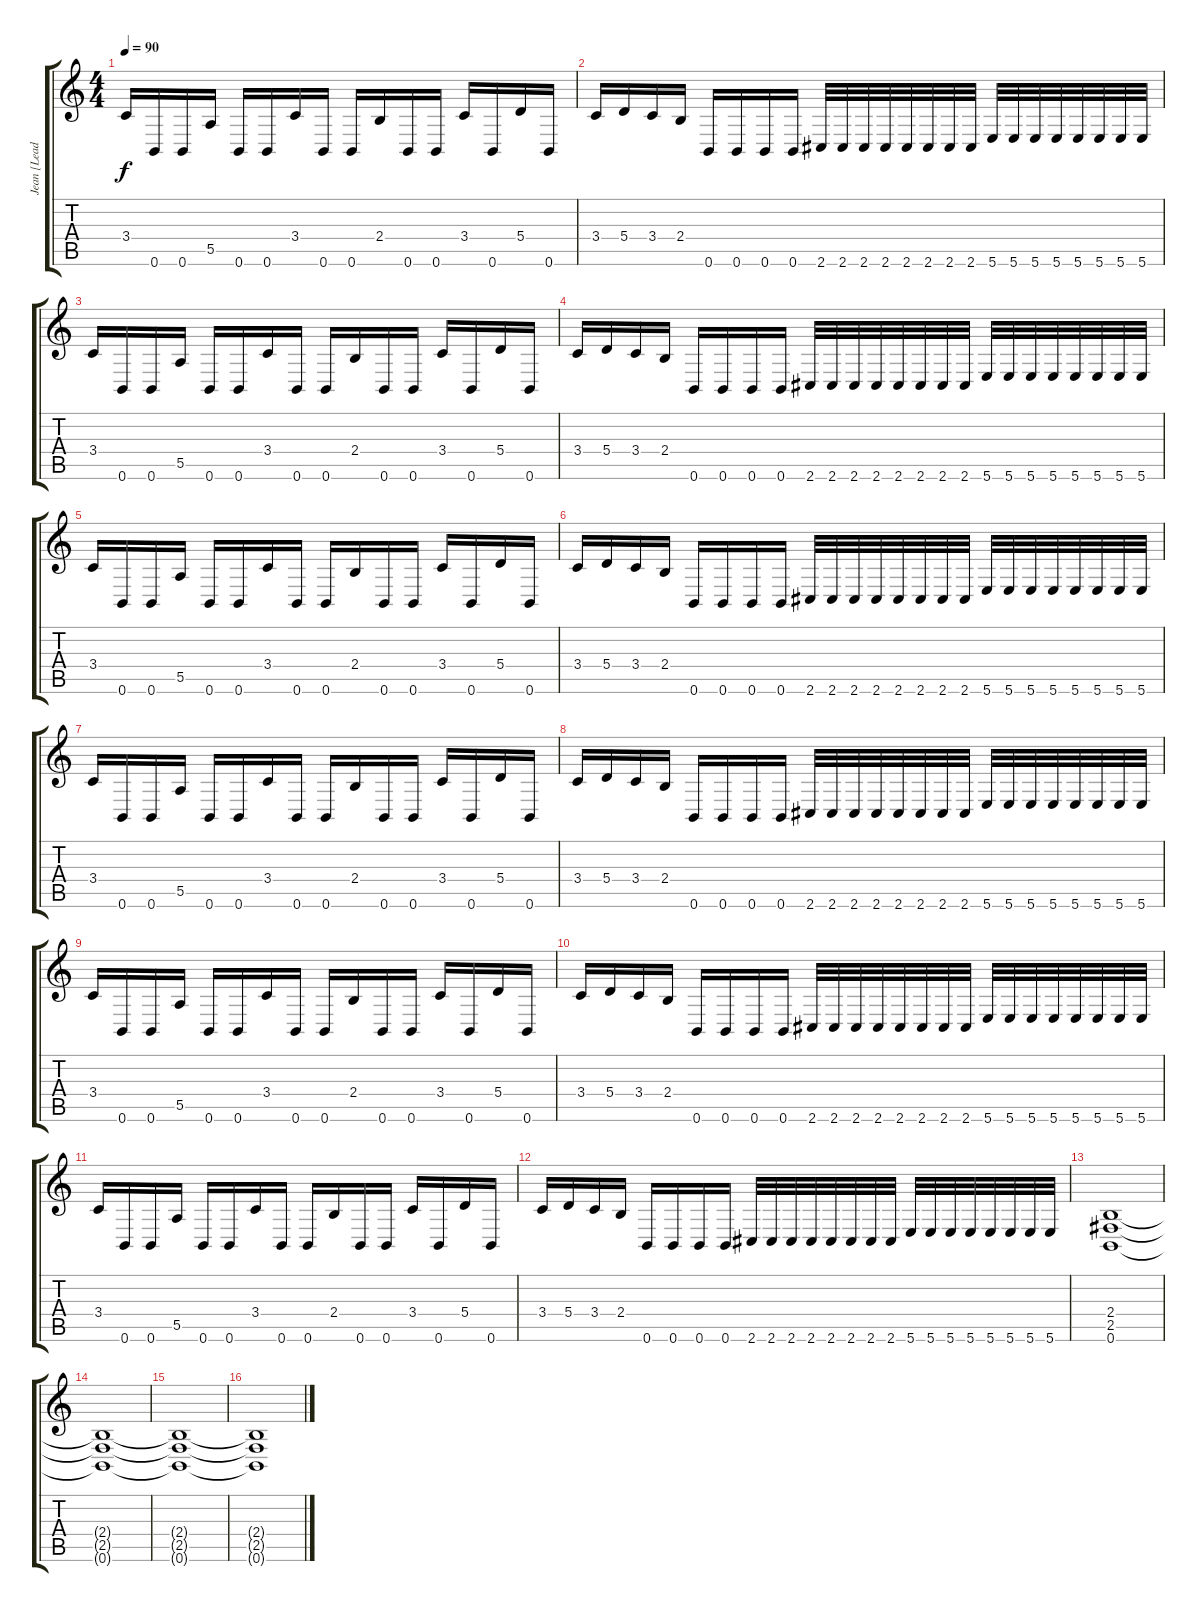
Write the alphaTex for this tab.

\track ("Jean [Lead]" "Jean [Lead") {instrument distortionguitar}
\staff {score tabs}
\tuning (B3 Gb3 D3 A2 E2 B1) {hide}
\ts (4 4)
\tempo 90
\clef g2
\ks c
3.4.16{dy f} 0.6.16 0.6.16 5.5.16 0.6.16 0.6.16 3.4.16 0.6.16 0.6.16 2.4.16 0.6.16 0.6.16 3.4.16 0.6.16 5.4.16 0.6.16 |
3.4.16 5.4.16 3.4.16 2.4.16 0.6.16 0.6.16 0.6.16 0.6.16 2.6.32 2.6.32 2.6.32 2.6.32 2.6.32 2.6.32 2.6.32 2.6.32 5.6.32 5.6.32 5.6.32 5.6.32 5.6.32 5.6.32 5.6.32 5.6.32 |
3.4.16 0.6.16 0.6.16 5.5.16 0.6.16 0.6.16 3.4.16 0.6.16 0.6.16 2.4.16 0.6.16 0.6.16 3.4.16 0.6.16 5.4.16 0.6.16 |
3.4.16 5.4.16 3.4.16 2.4.16 0.6.16 0.6.16 0.6.16 0.6.16 2.6.32 2.6.32 2.6.32 2.6.32 2.6.32 2.6.32 2.6.32 2.6.32 5.6.32 5.6.32 5.6.32 5.6.32 5.6.32 5.6.32 5.6.32 5.6.32 |
3.4.16 0.6.16 0.6.16 5.5.16 0.6.16 0.6.16 3.4.16 0.6.16 0.6.16 2.4.16 0.6.16 0.6.16 3.4.16 0.6.16 5.4.16 0.6.16 |
3.4.16 5.4.16 3.4.16 2.4.16 0.6.16 0.6.16 0.6.16 0.6.16 2.6.32 2.6.32 2.6.32 2.6.32 2.6.32 2.6.32 2.6.32 2.6.32 5.6.32 5.6.32 5.6.32 5.6.32 5.6.32 5.6.32 5.6.32 5.6.32 |
3.4.16 0.6.16 0.6.16 5.5.16 0.6.16 0.6.16 3.4.16 0.6.16 0.6.16 2.4.16 0.6.16 0.6.16 3.4.16 0.6.16 5.4.16 0.6.16 |
3.4.16 5.4.16 3.4.16 2.4.16 0.6.16 0.6.16 0.6.16 0.6.16 2.6.32 2.6.32 2.6.32 2.6.32 2.6.32 2.6.32 2.6.32 2.6.32 5.6.32 5.6.32 5.6.32 5.6.32 5.6.32 5.6.32 5.6.32 5.6.32 |
3.4.16 0.6.16 0.6.16 5.5.16 0.6.16 0.6.16 3.4.16 0.6.16 0.6.16 2.4.16 0.6.16 0.6.16 3.4.16 0.6.16 5.4.16 0.6.16 |
3.4.16 5.4.16 3.4.16 2.4.16 0.6.16 0.6.16 0.6.16 0.6.16 2.6.32 2.6.32 2.6.32 2.6.32 2.6.32 2.6.32 2.6.32 2.6.32 5.6.32 5.6.32 5.6.32 5.6.32 5.6.32 5.6.32 5.6.32 5.6.32 |
3.4.16 0.6.16 0.6.16 5.5.16 0.6.16 0.6.16 3.4.16 0.6.16 0.6.16 2.4.16 0.6.16 0.6.16 3.4.16 0.6.16 5.4.16 0.6.16 |
3.4.16 5.4.16 3.4.16 2.4.16 0.6.16 0.6.16 0.6.16 0.6.16 2.6.32 2.6.32 2.6.32 2.6.32 2.6.32 2.6.32 2.6.32 2.6.32 5.6.32 5.6.32 5.6.32 5.6.32 5.6.32 5.6.32 5.6.32 5.6.32 |
(2.4 2.5 0.6).1 |
(2.4{t} 2.5{t} 0.6{t}).1 |
(2.4{t} 2.5{t} 0.6{t}).1 |
(2.4{t} 2.5{t} 0.6{t}).1
